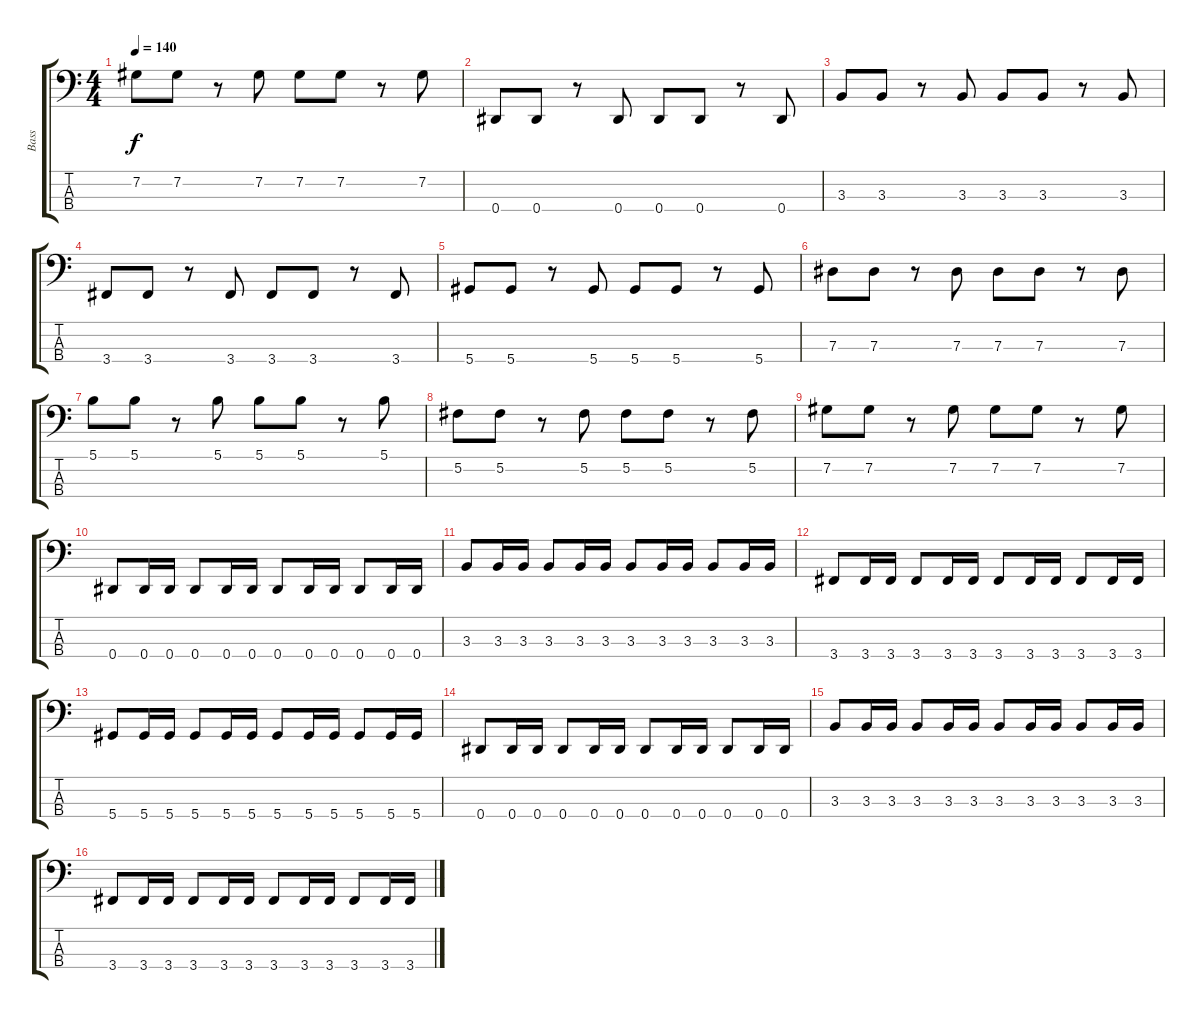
\track ("Bass" "Bass") {instrument electricbassfinger}
\staff {score tabs}
\tuning (Gb2 Db2 Ab1 Eb1) {hide}
\ts (4 4)
\tempo 140
\clef f4
\ks c
7.2.8{dy f} 7.2.8 r.8 7.2.8 7.2.8 7.2.8 r.8 7.2.8 |
0.4.8 0.4.8 r.8 0.4.8 0.4.8 0.4.8 r.8 0.4.8 |
3.3.8 3.3.8 r.8 3.3.8 3.3.8 3.3.8 r.8 3.3.8 |
3.4.8 3.4.8 r.8 3.4.8 3.4.8 3.4.8 r.8 3.4.8 |
5.4.8 5.4.8 r.8 5.4.8 5.4.8 5.4.8 r.8 5.4.8 |
7.3.8 7.3.8 r.8 7.3.8 7.3.8 7.3.8 r.8 7.3.8 |
5.1.8 5.1.8 r.8 5.1.8 5.1.8 5.1.8 r.8 5.1.8 |
5.2.8 5.2.8 r.8 5.2.8 5.2.8 5.2.8 r.8 5.2.8 |
7.2.8 7.2.8 r.8 7.2.8 7.2.8 7.2.8 r.8 7.2.8 |
0.4.8 0.4.16 0.4.16 0.4.8 0.4.16 0.4.16 0.4.8 0.4.16 0.4.16 0.4.8 0.4.16 0.4.16 |
3.3.8 3.3.16 3.3.16 3.3.8 3.3.16 3.3.16 3.3.8 3.3.16 3.3.16 3.3.8 3.3.16 3.3.16 |
3.4.8 3.4.16 3.4.16 3.4.8 3.4.16 3.4.16 3.4.8 3.4.16 3.4.16 3.4.8 3.4.16 3.4.16 |
5.4.8 5.4.16 5.4.16 5.4.8 5.4.16 5.4.16 5.4.8 5.4.16 5.4.16 5.4.8 5.4.16 5.4.16 |
0.4.8 0.4.16 0.4.16 0.4.8 0.4.16 0.4.16 0.4.8 0.4.16 0.4.16 0.4.8 0.4.16 0.4.16 |
3.3.8 3.3.16 3.3.16 3.3.8 3.3.16 3.3.16 3.3.8 3.3.16 3.3.16 3.3.8 3.3.16 3.3.16 |
3.4.8 3.4.16 3.4.16 3.4.8 3.4.16 3.4.16 3.4.8 3.4.16 3.4.16 3.4.8 3.4.16 3.4.16
